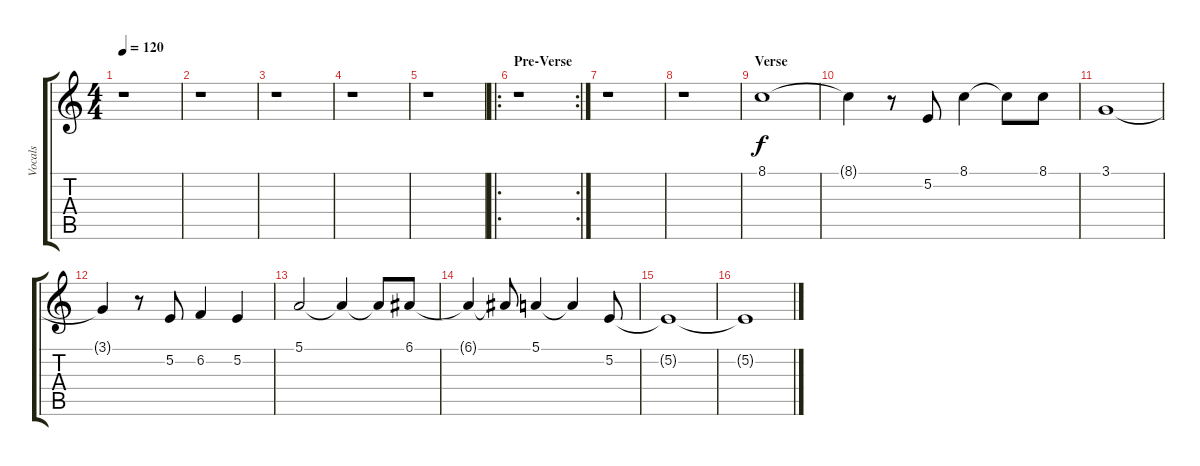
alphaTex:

\track ("Vocals" "Vocals") {instrument lead2sawtooth}
\staff {score tabs}
\tuning (E4 B3 G3 D3 A2 E2) {hide}
\ts (4 4)
\tempo 120
\clef g2
\ks c
r.1{dy f} |
r.1 |
r.1 |
r.1 |
r.1 |
\ro
\rc 2
\section ("" "Pre-Verse")
r.1 |
r.1 |
r.1 |
\section ("" "Verse")
8.1.1 |
8.1{t}.4 r.8 5.2.8 8.1.4 8.1{t}.8 8.1.8 |
3.1.1 |
3.1{t}.4 r.8 5.2.8 6.2.4 5.2.4 |
5.1.2 5.1{t}.4 5.1{t}.8 6.1.8 |
6.1{t}.4 6.1{t}.8 5.1.4 5.1{t}.4 5.2.8 |
5.2{t}.1 |
5.2{t}.1
